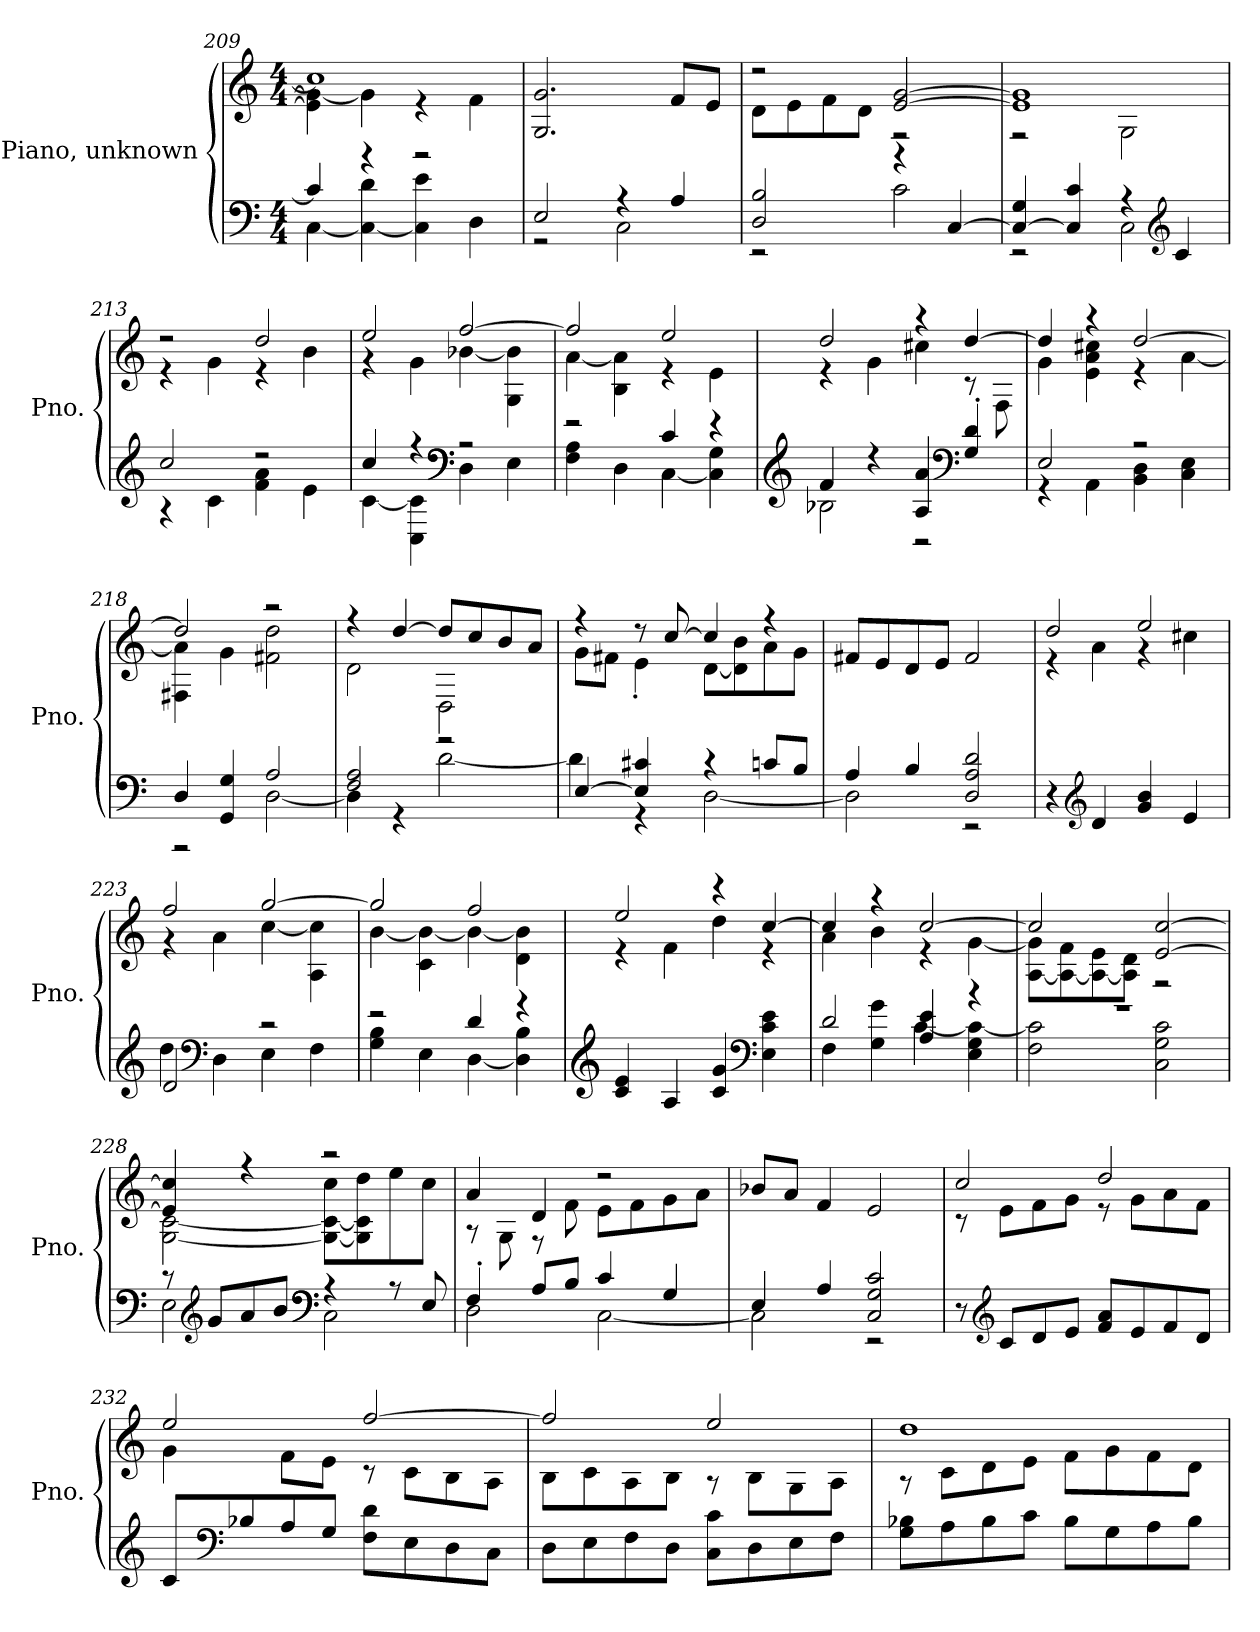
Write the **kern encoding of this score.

**kern	**kern
*part1	*part1
*staff2	*staff1
*I"Piano, unknown	*
*I'Pno.	*
*clefF4	*clefG2
*k[]	*k[]
*M4/4	*M4/4
=209	=209
*^	*^
4c/]	[4C\	1cc]	4e\] 4g\_
4r	4C\_ 4d\	.	4g\]
2r	4C\] 4e\	.	4r
.	4D\	.	4f\
*	*	*v	*v
=210	=210	=210
2E/	2r	2.G/ 2.g/
4r	2C\	.
4A/	.	8f/L
.	.	8e/J
=211	=211	=211
*	*	*^
2D/ 2B/	2r	2r	8d\L
.	.	.	8e\
.	.	.	8f\
.	.	.	8d\J
4r	2c\	[2e/ [2g/	2r
[4C/	.	.	.
=212	=212	=212	=212
4C/_ 4G/	2r	1e] 1g]	2r
4C/] 4c/	.	.	.
4r	2C\	.	2G\
*clefG2	*	*	*
4c/	.	.	.
!!LO:LB:g=z	!!
=213	=213	=213	=213
2cc/	4r	2r	4r
.	4c\	.	4g\
2r	4f\ 4a\	2dd/	4r
.	4e\	.	4b\
=214	=214	=214	=214
4cc/	[4c\	2ee/	4r
4r	4C\ 4c\]	.	4g\
*clefF4	*	*	*
2r	4D\	[2ff/	[4b-X\
.	4E\	.	4G\ 4b-\]
=215	=215	=215	=215
2r	4F\ 4A\	2ff/]	[4a\
.	4D\	.	4B\ 4a\]
4c/	[4C\	2ee/	4r
4r	4C\] 4G\	.	4e\
=216	=216	=216	=216
*clefG2	*	*	*
4f/	2B-X\	2dd/	4r
4r	.	.	4g\
4A/ 4a/	2r	4r	4cc#X\
*clefF4	*	*	*
4G/' 4d/'	.	[4dd/	8r
.	.	.	8F\
=217	=217	=217	=217
2E/	4r	4dd/]	4g\
.	4AA\	4r	4e\ 4a\ 4cc#X\
2r	4BB\ 4D\	[2dd/	4r
.	4C\ 4E\	.	[4a\
=218	=218	=218	=218
4D/	2r	2dd/]	4F#X\ 4a\]
4GG/ 4G/	.	.	4g\
2A/	[2D\	2r	2f#X\ 2dd\
!!LO:PB:g=z	!!
=219	=219	=219	=219
2F/ 2A/	4D\]	4r	2d\
.	4r	[4dd/	.
2r	[2d\	8dd/L]	2D\
.	.	8cc/	.
.	.	8b/	.
.	.	8a/J	.
=220	=220	=220	=220
[4E/	4d\]	4r	8g\L
.	.	.	8f#X\J
4E/] 4c#X/	4r	8r	4e'\
.	.	[8cc/	.
4r	[2D\	4cc/]	[8d\L
.	.	.	8d\] 8b\
8cn/L	.	4r	8a\
8B/J	.	.	8g\J
*	*	*v	*v
=221	=221	=221
4A/	2D\]	8f#X/L
.	.	8e/
4B/	.	8d/
.	.	8e/J
2D/ 2A/ 2d/	2r	2f#/
*v	*v	*
=222	=222
*	*^
4r	2dd/	4r
*clefG2	*	*
4d/	.	4a\
4g/ 4b/	2ee/	4r
4e/	.	4cc#X\
=223	=223	=223
*^	*	*
2d/	4dd\	2ff/	4r
*clefF4	*	*	*
.	4D\	.	4a\
2r	4E\	[2gg/	[4cc\
.	4F\	.	4A\ 4cc\]
!!LO:LB:g=z	!!
=224	=224	=224	=224
2r	4G\ 4B\	2gg/]	[4b\
.	4E\	.	4c\ 4b\_
4d/	[4D\	2ff/	4b\_
4r	4D\] 4B\	.	4d\ 4b\]
*v	*v	*	*
=225	=225	=225
*clefG2	*	*
4c/ 4e/	2ee/	4r
4A/	.	4f\
4c/ 4g/	4r	4dd\
*clefF4	*	*
4E\ 4c\ 4e\	[4cc/	4r
=226	=226	=226
*^	*	*
2d/	4F\	4cc/]	4a\
.	4G\ 4g\	4r	4b\
4A/ 4e/	[4c\	[2cc/	4r
4r	4E\ 4G\ 4c\_	.	[4g\
=227	=227	=227	=227
1r	2F\ 2c\]	2cc/]	[8A\ 8g\]L
.	.	.	8A\_ 8f\
.	.	.	8A\_ 8e\
.	.	.	8A\] 8d\J
.	2C\ 2G\ 2c\	[2e/ [2cc/	2r
=228	=228	=228	=228
8r	2E\	4e/] 4cc/]	[2G\ [2c\
*clefG2	*	*	*
8g/L	.	.	.
8a/	.	4r	.
8b/J	.	.	.
*clefF4	*	*	*
4r	2C\	2r	8G\_ 8c\_ 8cc\L
.	.	.	8G\] 8c\] 8dd\
8r	.	.	8ee\
8E/	.	.	8cc\J
!!LO:LB:g=z	!!
=229	=229	=229	=229
4F'/	2D\	4a/	8r
.	.	.	8G\
8A/L	.	4d/	8r
8B/J	.	.	8f\
4c/	[2C\	2r	8e\L
.	.	.	8f\
4G/	.	.	8g\
.	.	.	8a\J
*	*	*v	*v
=230	=230	=230
4E/	2C\]	8b-X/L
.	.	8a/J
4A/	.	4f/
2C/ 2G/ 2c/	2r	2e/
*v	*v	*
=231	=231
*	*^
8r	2cc/	8r
*clefG2	*	*
8c/L	.	8e\L
8d/	.	8f\
8e/J	.	8g\J
8f/ 8a/L	2dd/	8r
8e/	.	8g\L
8f/	.	8a\
8d/J	.	8f\J
=232	=232	=232
8c/L	2ee/	4g\
*clefF4	*	*
8B-X/	.	.
8A/	.	8f\L
8G/J	.	8e\J
8F\ 8d\L	[2ff/	8r
8E\	.	8c\L
8D\	.	8B\
8C\J	.	8A\J
!!LO:LB:g=z	!!
=233	=233	=233
8D\L	2ff/]	8B\L
8E\	.	8c\
8F\	.	8A\
8D\J	.	8B\J
8C\ 8c\L	2ee/	8r
8D\	.	8B\L
8E\	.	8G\
8F\J	.	8A\J
=234	=234	=234
8G\ 8B-X\L	1dd	8r
8A\	.	8c\L
8B-\	.	8d\
8c\J	.	8e\J
8B-\L	.	8f\L
8G\	.	8g\
8A\	.	8f\
8B-\J	.	8d\J
*	*v	*v
=	=
*-	*-
